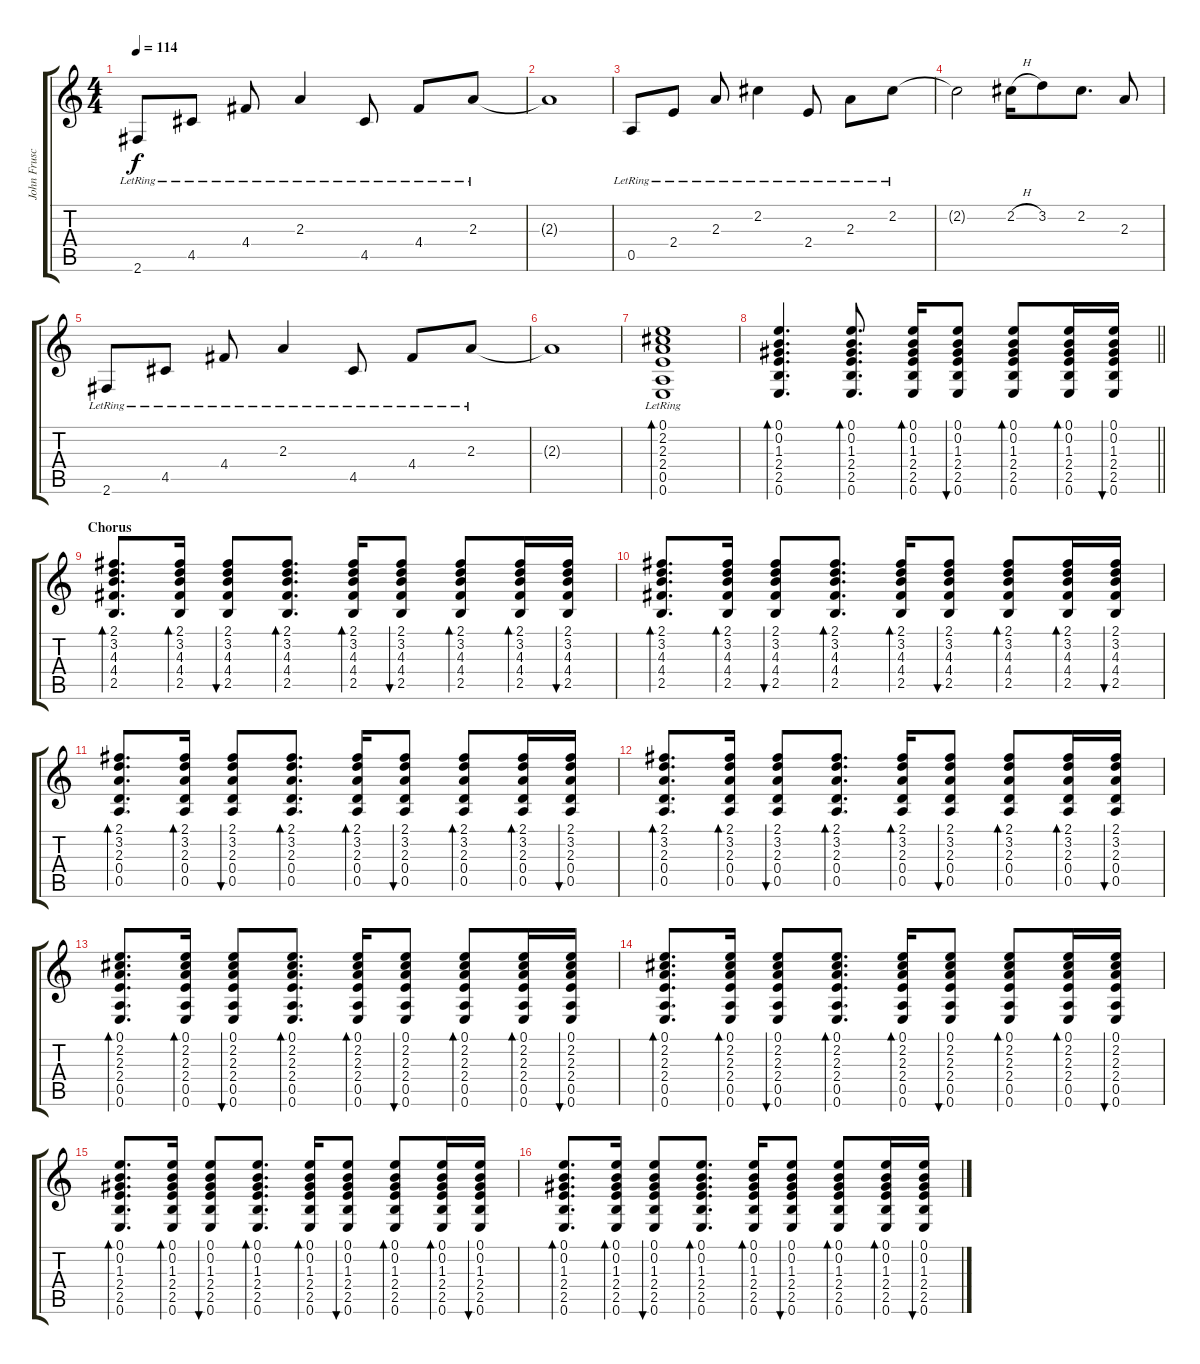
\track ("John Frusciante" "John Frusc") {instrument electricguitarclean}
\staff {score tabs}
\tuning (E4 B3 G3 D3 A2 E2) {hide}
\ts (4 4)
\tempo 114
\clef g2
\ks c
2.6{lr}.8{dy f} 4.5{lr}.8 4.4{lr}.8 2.3{lr}.4 4.5{lr}.8 4.4{lr}.8 2.3{lr}.8 |
2.3{t}.1 |
0.5{lr}.8 2.4{lr}.8 2.3{lr}.8 2.2{lr}.4 2.4{lr}.8 2.3{lr}.8 2.2{lr}.8 |
2.2{t}.2 2.2{h}.16 3.2.8 2.2.8{d} 2.3.8 |
2.6{lr}.8 4.5{lr}.8 4.4{lr}.8 2.3{lr}.4 4.5{lr}.8 4.4{lr}.8 2.3{lr}.8 |
2.3{t}.1 |
(0.1 2.2{lr} 2.3{lr} 2.4{lr} 0.5{lr} 0.6).1{bd 60} |
\barLineRight lightlight
(0.1 0.2 1.3 2.4 2.5 0.6).4{d bd 120} (0.1 0.2 1.3 2.4 2.5 0.6).8{d bd 60} (0.1 0.2 1.3 2.4 2.5 0.6).16{bd 60} (0.1 0.2 1.3 2.4 2.5 0.6).8{bu 60} (0.1 0.2 1.3 2.4 2.5 0.6).8{bd 60} (0.1 0.2 1.3 2.4 2.5 0.6).16{bd 60} (0.1 0.2 1.3 2.4 2.5 0.6).16{bu 60} |
\section ("" "Chorus")
(2.1 3.2 4.3 4.4 2.5).8{d bd 60} (2.1 3.2 4.3 4.4 2.5).16{bd 60} (2.1 3.2 4.3 4.4 2.5).8{bu 60} (2.1 3.2 4.3 4.4 2.5).8{d bd 60} (2.1 3.2 4.3 4.4 2.5).16{bd 60} (2.1 3.2 4.3 4.4 2.5).8{bu 60} (2.1 3.2 4.3 4.4 2.5).8{bd 60} (2.1 3.2 4.3 4.4 2.5).16{bd 60} (2.1 3.2 4.3 4.4 2.5).16{bu 60} |
(2.1 3.2 4.3 4.4 2.5).8{d bd 60} (2.1 3.2 4.3 4.4 2.5).16{bd 60} (2.1 3.2 4.3 4.4 2.5).8{bu 60} (2.1 3.2 4.3 4.4 2.5).8{d bd 60} (2.1 3.2 4.3 4.4 2.5).16{bd 60} (2.1 3.2 4.3 4.4 2.5).8{bu 60} (2.1 3.2 4.3 4.4 2.5).8{bd 60} (2.1 3.2 4.3 4.4 2.5).16{bd 60} (2.1 3.2 4.3 4.4 2.5).16{bu 60} |
(2.1 3.2 2.3 0.4 0.5).8{d bd 60} (2.1 3.2 2.3 0.4 0.5).16{bd 60} (2.1 3.2 2.3 0.4 0.5).8{bu 60} (2.1 3.2 2.3 0.4 0.5).8{d bd 60} (2.1 3.2 2.3 0.4 0.5).16{bd 60} (2.1 3.2 2.3 0.4 0.5).8{bu 60} (2.1 3.2 2.3 0.4 0.5).8{bd 60} (2.1 3.2 2.3 0.4 0.5).16{bd 60} (2.1 3.2 2.3 0.4 0.5).16{bu 60} |
(2.1 3.2 2.3 0.4 0.5).8{d bd 60} (2.1 3.2 2.3 0.4 0.5).16{bd 60} (2.1 3.2 2.3 0.4 0.5).8{bu 60} (2.1 3.2 2.3 0.4 0.5).8{d bd 60} (2.1 3.2 2.3 0.4 0.5).16{bd 60} (2.1 3.2 2.3 0.4 0.5).8{bu 60} (2.1 3.2 2.3 0.4 0.5).8{bd 60} (2.1 3.2 2.3 0.4 0.5).16{bd 60} (2.1 3.2 2.3 0.4 0.5).16{bu 60} |
(0.1 2.2 2.3 2.4 0.5 0.6).8{d bd 60} (0.1 2.2 2.3 2.4 0.5 0.6).16{bd 60} (0.1 2.2 2.3 2.4 0.5 0.6).8{bu 60} (0.1 2.2 2.3 2.4 0.5 0.6).8{d bd 60} (0.1 2.2 2.3 2.4 0.5 0.6).16{bd 60} (0.1 2.2 2.3 2.4 0.5 0.6).8{bu 60} (0.1 2.2 2.3 2.4 0.5 0.6).8{bd 60} (0.1 2.2 2.3 2.4 0.5 0.6).16{bd 60} (0.1 2.2 2.3 2.4 0.5 0.6).16{bu 60} |
(0.1 2.2 2.3 2.4 0.5 0.6).8{d bd 60} (0.1 2.2 2.3 2.4 0.5 0.6).16{bd 60} (0.1 2.2 2.3 2.4 0.5 0.6).8{bu 60} (0.1 2.2 2.3 2.4 0.5 0.6).8{d bd 60} (0.1 2.2 2.3 2.4 0.5 0.6).16{bd 60} (0.1 2.2 2.3 2.4 0.5 0.6).8{bu 60} (0.1 2.2 2.3 2.4 0.5 0.6).8{bd 60} (0.1 2.2 2.3 2.4 0.5 0.6).16{bd 60} (0.1 2.2 2.3 2.4 0.5 0.6).16{bu 60} |
(0.1 0.2 1.3 2.4 2.5 0.6).8{d bd 60} (0.1 0.2 1.3 2.4 2.5 0.6).16{bd 60} (0.1 0.2 1.3 2.4 2.5 0.6).8{bu 60} (0.1 0.2 1.3 2.4 2.5 0.6).8{d bd 60} (0.1 0.2 1.3 2.4 2.5 0.6).16{bd 60} (0.1 0.2 1.3 2.4 2.5 0.6).8{bu 60} (0.1 0.2 1.3 2.4 2.5 0.6).8{bd 60} (0.1 0.2 1.3 2.4 2.5 0.6).16{bd 60} (0.1 0.2 1.3 2.4 2.5 0.6).16{bu 60} |
(0.1 0.2 1.3 2.4 2.5 0.6).8{d bd 60} (0.1 0.2 1.3 2.4 2.5 0.6).16{bd 60} (0.1 0.2 1.3 2.4 2.5 0.6).8{bu 60} (0.1 0.2 1.3 2.4 2.5 0.6).8{d bd 60} (0.1 0.2 1.3 2.4 2.5 0.6).16{bd 60} (0.1 0.2 1.3 2.4 2.5 0.6).8{bu 60} (0.1 0.2 1.3 2.4 2.5 0.6).8{bd 60} (0.1 0.2 1.3 2.4 2.5 0.6).16{bd 60} (0.1 0.2 1.3 2.4 2.5 0.6).16{bu 60}
